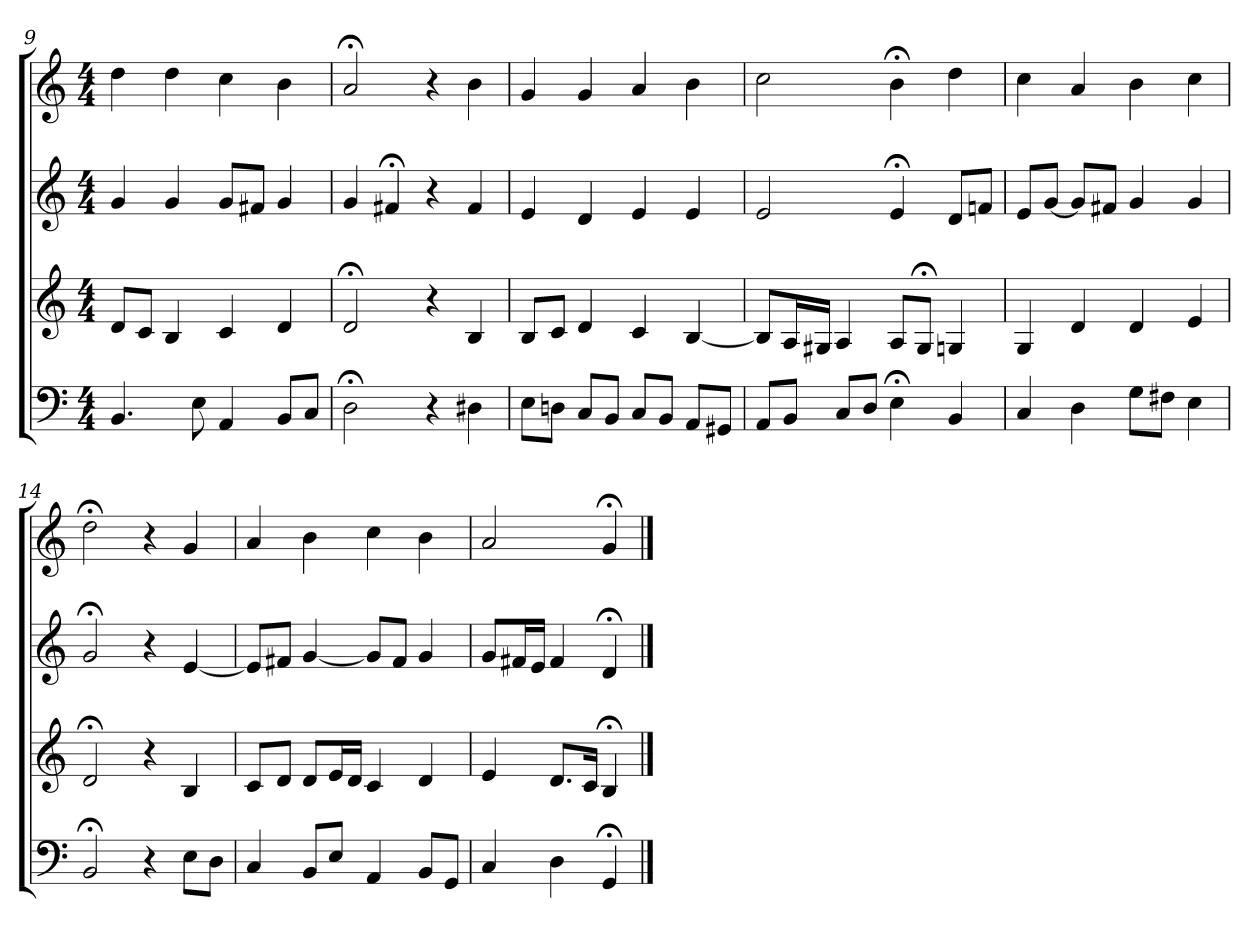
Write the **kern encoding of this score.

**kern	**kern	**kern	**kern
*part4	*part3	*part2	*part1
*staff4	*staff3	*staff2	*staff1
*M4/4	*M4/4	*M4/4	*M4/4
=9	=9	=9	=9
4.BB	8dL	4g	4dd
.	8cJ	.	.
.	4B	4g	4dd
8E	.	.	.
4AA	4c	8gL	4cc
.	.	8f#XJ	.
8BBL	4d	4g	4b
8CJ	.	.	.
=10	=10	=10	=10
2D;<	2d;<	4g	2a;<
.	.	4f#X;<	.
4r	4r	4r	4r
4D#X	4B	4f#	4b
=11	=11	=11	=11
8EL	8BL	4e	4g
8DnJ	8cJ	.	.
8CL	4d	4d	4g
8BBJ	.	.	.
8CL	4c	4e	4a
8BBJ	.	.	.
8AAL	[4B	4e	4b
8GG#XJ	.	.	.
=12	=12	=12	=12
8AAL	8BL]	2e	2cc
8BBJ	16AL	.	.
.	16G#XJJ	.	.
8CL	4A	.	.
8DJ	.	.	.
4E;<	8AL	4e;<	4b;<
.	8G#;<J	.	.
4BB	4Gn	8dL	4dd
.	.	8fnJ	.
=13	=13	=13	=13
4C	4G	8eL	4cc
.	.	[8gJ	.
4D	4d	8gL]	4a
.	.	8f#XJ	.
8GL	4d	4g	4b
8F#XJ	.	.	.
4E	4e	4g	4cc
=14	=14	=14	=14
2BB;<	2d;<	2g;<	2dd;<
4r	4r	4r	4r
8EL	4B	[4e	4g
8DJ	.	.	.
=15	=15	=15	=15
4C	8cL	8eL]	4a
.	8dJ	8f#XJ	.
8BBL	8dL	[4g	4b
8EJ	16eL	.	.
.	16dJJ	.	.
4AA	4c	8gL]	4cc
.	.	8f#J	.
8BBL	4d	4g	4b
8GGJ	.	.	.
=16	=16	=16	=16
4C	4e	8gL	2a
.	.	16f#XL	.
.	.	16eJJ	.
4D	8.dL	4f#	.
.	16cJk	.	.
4GG;<	4B;<	4d;<	4g;<
==	==	==	==
*-	*-	*-	*-
